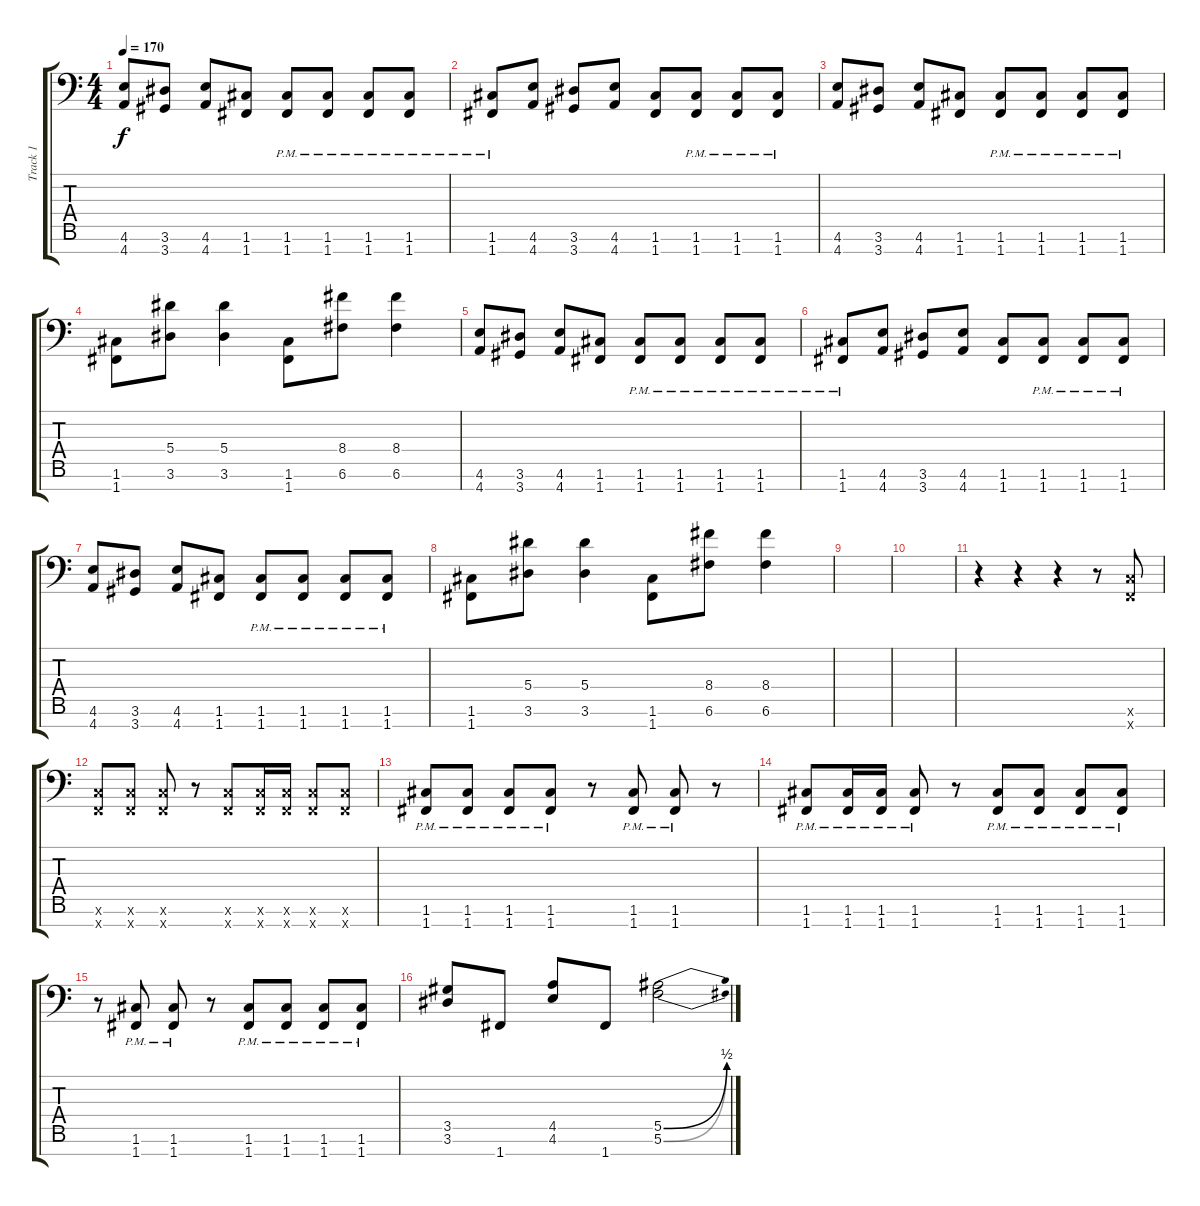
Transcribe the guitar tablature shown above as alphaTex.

\track ("Track 1" "Track 1") {instrument distortionguitar}
\staff {score tabs}
\tuning (C4 G3 Eb3 Bb2 F2 C2 F1) {hide}
\ts (4 4)
\tempo 170
\clef f4
\ks c
(4.6 4.7).8{dy f} (3.6 3.7).8 (4.6 4.7).8 (1.6 1.7).8 (1.6{pm} 1.7{pm}).8 (1.6{pm} 1.7{pm}).8 (1.6{pm} 1.7{pm}).8 (1.6{pm} 1.7{pm}).8 |
(1.6{pm} 1.7{pm}).8 (4.6 4.7).8 (3.6 3.7).8 (4.6 4.7).8 (1.6 1.7).8 (1.6{pm} 1.7{pm}).8 (1.6{pm} 1.7{pm}).8 (1.6{pm} 1.7{pm}).8 |
(4.6 4.7).8 (3.6 3.7).8 (4.6 4.7).8 (1.6 1.7).8 (1.6{pm} 1.7{pm}).8 (1.6{pm} 1.7{pm}).8 (1.6{pm} 1.7{pm}).8 (1.6{pm} 1.7{pm}).8 |
(1.6 1.7).8 (5.4 3.6).8 (5.4 3.6).4 (1.6 1.7).8 (8.4 6.6).8 (8.4 6.6).4 |
(4.6 4.7).8 (3.6 3.7).8 (4.6 4.7).8 (1.6 1.7).8 (1.6{pm} 1.7{pm}).8 (1.6{pm} 1.7{pm}).8 (1.6{pm} 1.7{pm}).8 (1.6{pm} 1.7{pm}).8 |
(1.6{pm} 1.7{pm}).8 (4.6 4.7).8 (3.6 3.7).8 (4.6 4.7).8 (1.6 1.7).8 (1.6{pm} 1.7{pm}).8 (1.6{pm} 1.7{pm}).8 (1.6{pm} 1.7{pm}).8 |
(4.6 4.7).8 (3.6 3.7).8 (4.6 4.7).8 (1.6 1.7).8 (1.6{pm} 1.7{pm}).8 (1.6{pm} 1.7{pm}).8 (1.6{pm} 1.7{pm}).8 (1.6{pm} 1.7{pm}).8 |
(1.6 1.7).8 (5.4 3.6).8 (5.4 3.6).4 (1.6 1.7).8 (8.4 6.6).8 (8.4 6.6).4 |
|
|
r.4 r.4 r.4 r.8 (0.6{x} 0.7{x}).8 |
(0.6{x} 0.7{x}).8 (0.6{x} 0.7{x}).8 (0.6{x} 0.7{x}).8 r.8 (0.6{x} 0.7{x}).8 (0.6{x} 0.7{x}).16 (0.6{x} 0.7{x}).16 (0.6{x} 0.7{x}).8 (0.6{x} 0.7{x}).8 |
(1.6{pm} 1.7{pm}).8 (1.6{pm} 1.7{pm}).8 (1.6{pm} 1.7{pm}).8 (1.6{pm} 1.7{pm}).8 r.8 (1.6{pm} 1.7{pm}).8 (1.6{pm} 1.7{pm}).8 r.8 |
(1.6{pm} 1.7{pm}).8 (1.6{pm} 1.7{pm}).16 (1.6{pm} 1.7{pm}).16 (1.6{pm} 1.7{pm}).8 r.8 (1.6{pm} 1.7{pm}).8 (1.6{pm} 1.7{pm}).8 (1.6{pm} 1.7{pm}).8 (1.6{pm} 1.7{pm}).8 |
r.8 (1.6{pm} 1.7{pm}).8 (1.6{pm} 1.7{pm}).8 r.8 (1.6{pm} 1.7{pm}).8 (1.6{pm} 1.7{pm}).8 (1.6{pm} 1.7{pm}).8 (1.6{pm} 1.7{pm}).8 |
(3.5 3.6).8 1.7.8 (4.5 4.6).8 1.7.8 (5.5{be (bend 0 0 60 2)} 5.6{be (bend 0 0 60 2)}).2
